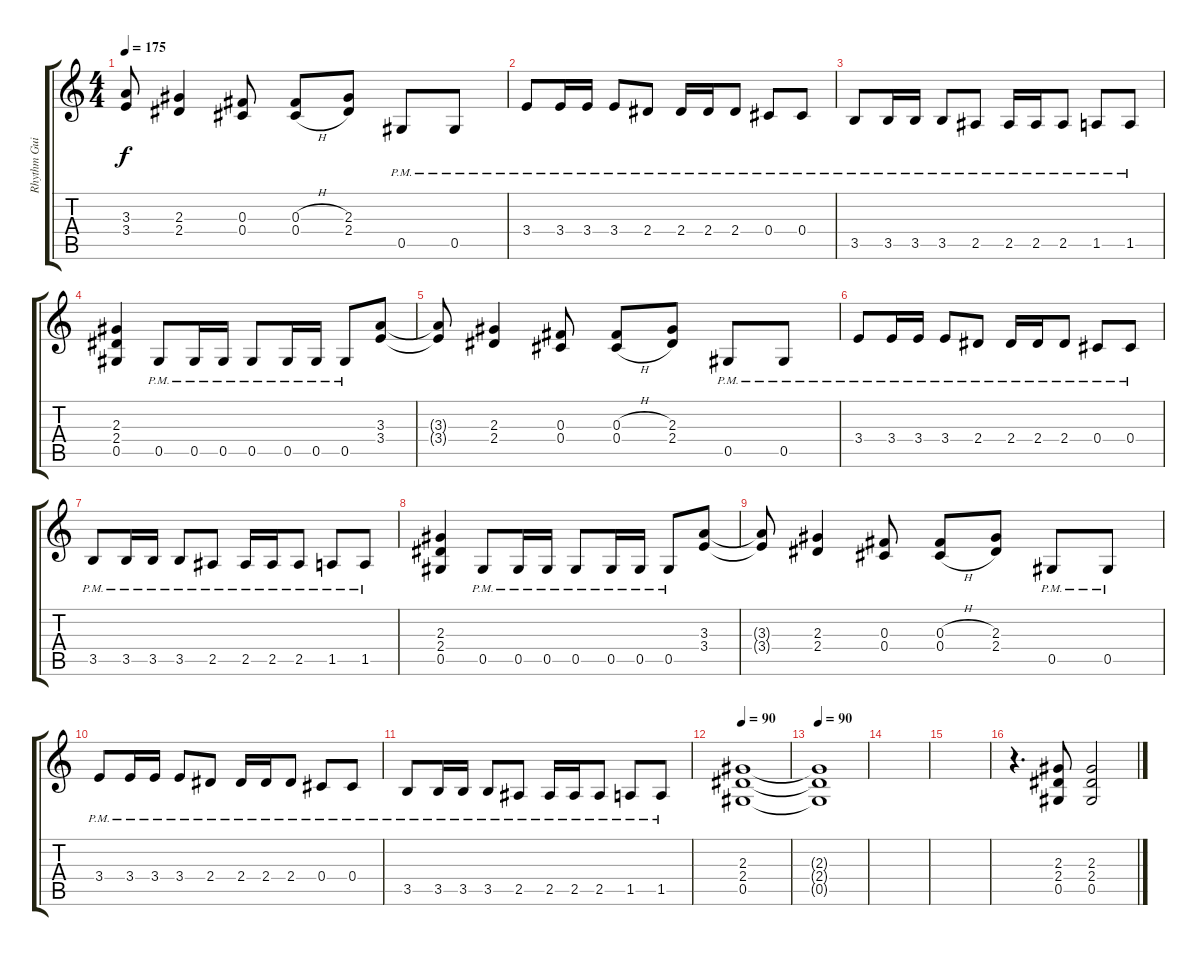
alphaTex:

\track ("Rhythm Guitar" "Rhythm Gui") {instrument distortionguitar}
\staff {score tabs}
\tuning (Eb4 Bb3 Gb3 Db3 Ab2 Eb2) {hide}
\ts (4 4)
\tempo 175
\clef g2
\ks c
(3.3{t} 3.4{t}).8{dy f} (2.3 2.4).4 (0.3 0.4).8 (0.3{h} 0.4{h}).8 (2.3 2.4).8 0.5{pm}.8 0.5{pm}.8 |
3.4{pm}.8 3.4{pm}.16 3.4{pm}.16 3.4{pm}.8 2.4{pm}.8 2.4{pm}.16 2.4{pm}.16 2.4{pm}.8 0.4{pm}.8 0.4{pm}.8 |
3.5{pm}.8 3.5{pm}.16 3.5{pm}.16 3.5{pm}.8 2.5{pm}.8 2.5{pm}.16 2.5{pm}.16 2.5{pm}.8 1.5{pm}.8 1.5{pm}.8 |
(2.3 2.4 0.5).4 0.5{pm}.8 0.5{pm}.16 0.5{pm}.16 0.5{pm}.8 0.5{pm}.16 0.5{pm}.16 0.5{pm}.8 (3.3 3.4).8 |
(3.3{t} 3.4{t}).8 (2.3 2.4).4 (0.3 0.4).8 (0.3{h} 0.4{h}).8 (2.3 2.4).8 0.5{pm}.8 0.5{pm}.8 |
3.4{pm}.8 3.4{pm}.16 3.4{pm}.16 3.4{pm}.8 2.4{pm}.8 2.4{pm}.16 2.4{pm}.16 2.4{pm}.8 0.4{pm}.8 0.4{pm}.8 |
3.5{pm}.8 3.5{pm}.16 3.5{pm}.16 3.5{pm}.8 2.5{pm}.8 2.5{pm}.16 2.5{pm}.16 2.5{pm}.8 1.5{pm}.8 1.5{pm}.8 |
(2.3 2.4 0.5).4 0.5{pm}.8 0.5{pm}.16 0.5{pm}.16 0.5{pm}.8 0.5{pm}.16 0.5{pm}.16 0.5{pm}.8 (3.3 3.4).8 |
(3.3{t} 3.4{t}).8 (2.3 2.4).4 (0.3 0.4).8 (0.3{h} 0.4{h}).8 (2.3 2.4).8 0.5{pm}.8 0.5{pm}.8 |
3.4{pm}.8 3.4{pm}.16 3.4{pm}.16 3.4{pm}.8 2.4{pm}.8 2.4{pm}.16 2.4{pm}.16 2.4{pm}.8 0.4{pm}.8 0.4{pm}.8 |
3.5{pm}.8 3.5{pm}.16 3.5{pm}.16 3.5{pm}.8 2.5{pm}.8 2.5{pm}.16 2.5{pm}.16 2.5{pm}.8 1.5{pm}.8 1.5{pm}.8 |
\tempo 90
(2.3 2.4 0.5).1 |
\tempo 90
(2.3{t} 2.4{t} 0.5{t}).1 |
|
|
r.4{d} (2.3 2.4 0.5).8 (2.3 2.4 0.5).2
